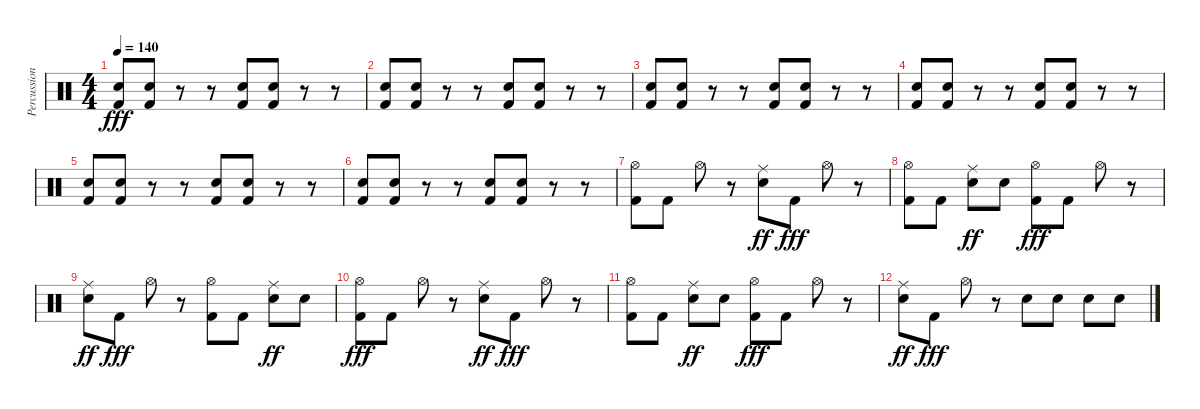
\track ("Percussion" "Percussion") {instrument percussion}
\staff {score}
\articulation defaults
\ts (4 4)
\tempo 140
\clef neutral
\ks c
("Snare (hit) 2" "Kick (hit) 2").8{dy fff} ("Snare (hit) 2" "Kick (hit) 2").8 r.8 r.8 ("Snare (hit) 2" "Kick (hit) 2").8 ("Snare (hit) 2" "Kick (hit) 2").8 r.8 r.8 |
("Snare (hit) 2" "Kick (hit) 2").8 ("Snare (hit) 2" "Kick (hit) 2").8 r.8 r.8 ("Snare (hit) 2" "Kick (hit) 2").8 ("Snare (hit) 2" "Kick (hit) 2").8 r.8 r.8 |
("Snare (hit) 2" "Kick (hit) 2").8 ("Snare (hit) 2" "Kick (hit) 2").8 r.8 r.8 ("Snare (hit) 2" "Kick (hit) 2").8 ("Snare (hit) 2" "Kick (hit) 2").8 r.8 r.8 |
("Snare (hit) 2" "Kick (hit) 2").8 ("Snare (hit) 2" "Kick (hit) 2").8 r.8 r.8 ("Snare (hit) 2" "Kick (hit) 2").8 ("Snare (hit) 2" "Kick (hit) 2").8 r.8 r.8 |
("Snare (hit) 2" "Kick (hit) 2").8 ("Snare (hit) 2" "Kick (hit) 2").8 r.8 r.8 ("Snare (hit) 2" "Kick (hit) 2").8 ("Snare (hit) 2" "Kick (hit) 2").8 r.8 r.8 |
("Snare (hit) 2" "Kick (hit) 2").8 ("Snare (hit) 2" "Kick (hit) 2").8 r.8 r.8 ("Snare (hit) 2" "Kick (hit) 2").8 ("Snare (hit) 2" "Kick (hit) 2").8 r.8 r.8 |
("Hi-Hat (open)" "Kick (hit) 2").8 "Kick (hit) 2".8 "Hi-Hat (open)".8 r.8 ("Ride (middle)" "Snare (hit) 2").8{dy ff} "Kick (hit) 2".8{dy fff} "Hi-Hat (open)".8 r.8 |
("Hi-Hat (open)" "Kick (hit) 2").8 "Kick (hit) 2".8 ("Ride (middle)" "Snare (hit) 2").8{dy ff} "Snare (hit) 2".8 ("Hi-Hat (open)" "Kick (hit) 2").8{dy fff} "Kick (hit) 2".8 "Hi-Hat (open)".8 r.8 |
("Ride (middle)" "Snare (hit) 2").8{dy ff} "Kick (hit) 2".8{dy fff} "Hi-Hat (open)".8 r.8 ("Hi-Hat (open)" "Kick (hit) 2").8 "Kick (hit) 2".8 ("Ride (middle)" "Snare (hit) 2").8{dy ff} "Snare (hit) 2".8 |
("Hi-Hat (open)" "Kick (hit) 2").8{dy fff} "Kick (hit) 2".8 "Hi-Hat (open)".8 r.8 ("Ride (middle)" "Snare (hit) 2").8{dy ff} "Kick (hit) 2".8{dy fff} "Hi-Hat (open)".8 r.8 |
("Hi-Hat (open)" "Kick (hit) 2").8 "Kick (hit) 2".8 ("Ride (middle)" "Snare (hit) 2").8{dy ff} "Snare (hit) 2".8 ("Hi-Hat (open)" "Kick (hit) 2").8{dy fff} "Kick (hit) 2".8 "Hi-Hat (open)".8 r.8 |
("Ride (middle)" "Snare (hit) 2").8{dy ff} "Kick (hit) 2".8{dy fff} "Hi-Hat (open)".8 r.8 "Snare (hit) 2".8 "Snare (hit) 2".8 "Snare (hit) 2".8 "Snare (hit) 2".8
